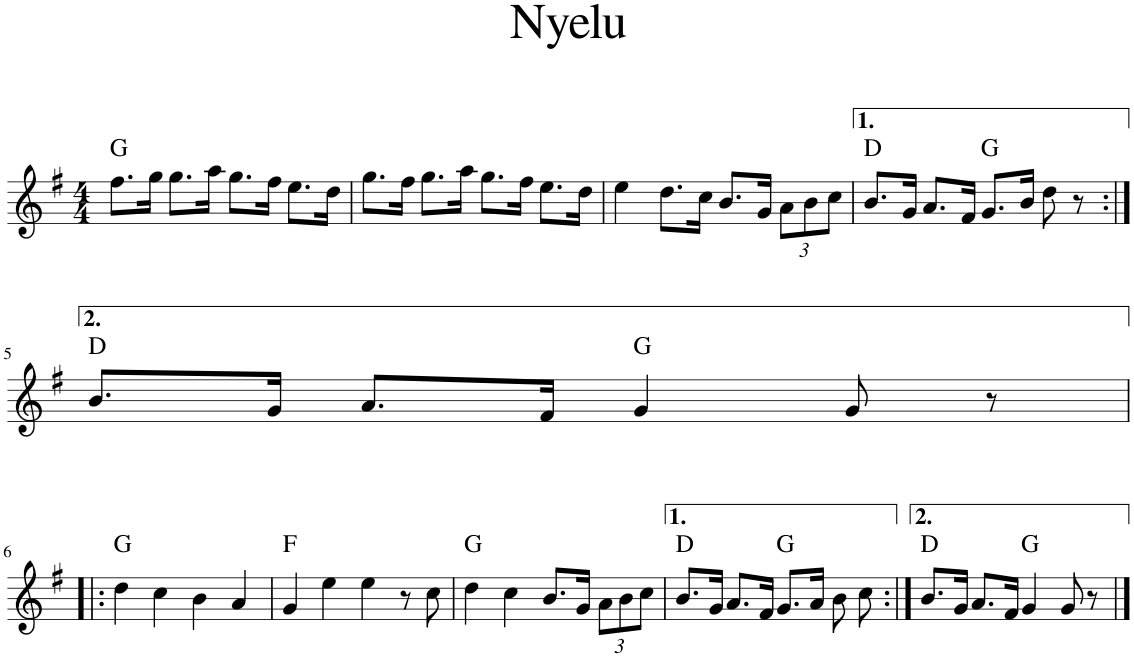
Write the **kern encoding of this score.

**kern	**harte
*part1	*part1
*staff1	*
*I"Piano	*
*I'Pno.	*
*clefG2	*
*k[f#]	*
*M4/4	*
=1	=1
8.ff#\L	G:maj
16gg\Jk	.
8.gg\L	.
16aa\Jk	.
8.gg\L	.
16ff#\Jk	.
8.ee\L	.
16dd\Jk	.
=2	=2
8.gg\L	.
16ff#\Jk	.
8.gg\L	.
16aa\Jk	.
8.gg\L	.
16ff#\Jk	.
8.ee\L	.
16dd\Jk	.
=3	=3
4ee\	.
8.dd\L	.
16cc\Jk	.
8.b/L	.
16g/Jk	.
*Xbrackettup	*
12a\L	.
12b\	.
12cc\J	.
=4	=4
8.b/L	D:maj
16g/Jk	.
8.a/L	.
16f#/Jk	.
8.g/L	G:maj
16b/Jk	.
8dd\	.
8r	.
!!LO:LB:g=z
=5:|!	=5:|!
8.b/L	D:maj
16g/Jk	.
8.a/L	.
16f#/Jk	.
4g/	G:maj
8g/	.
8r	.
!!LO:LB:g=z
=6!|:	=6!|:
4dd\	G:maj
4cc\	.
4b\	.
4a/	.
=7	=7
4g/	F:maj
4ee\	.
4ee\	.
8r	.
8cc\	.
=8	=8
4dd\	G:maj
4cc\	.
8.b/L	.
16g/Jk	.
12a\L	.
12b\	.
12cc\J	.
=9	=9
8.b/L	D:maj
16g/Jk	.
8.a/L	.
16f#/Jk	.
8.g/L	G:maj
16a/Jk	.
8b\	.
8cc\	.
=10:|!	=10:|!
8.b/L	D:maj
16g/Jk	.
8.a/L	.
16f#/Jk	.
4g/	G:maj
8g/	.
8r	.
==	==
*-	*-
